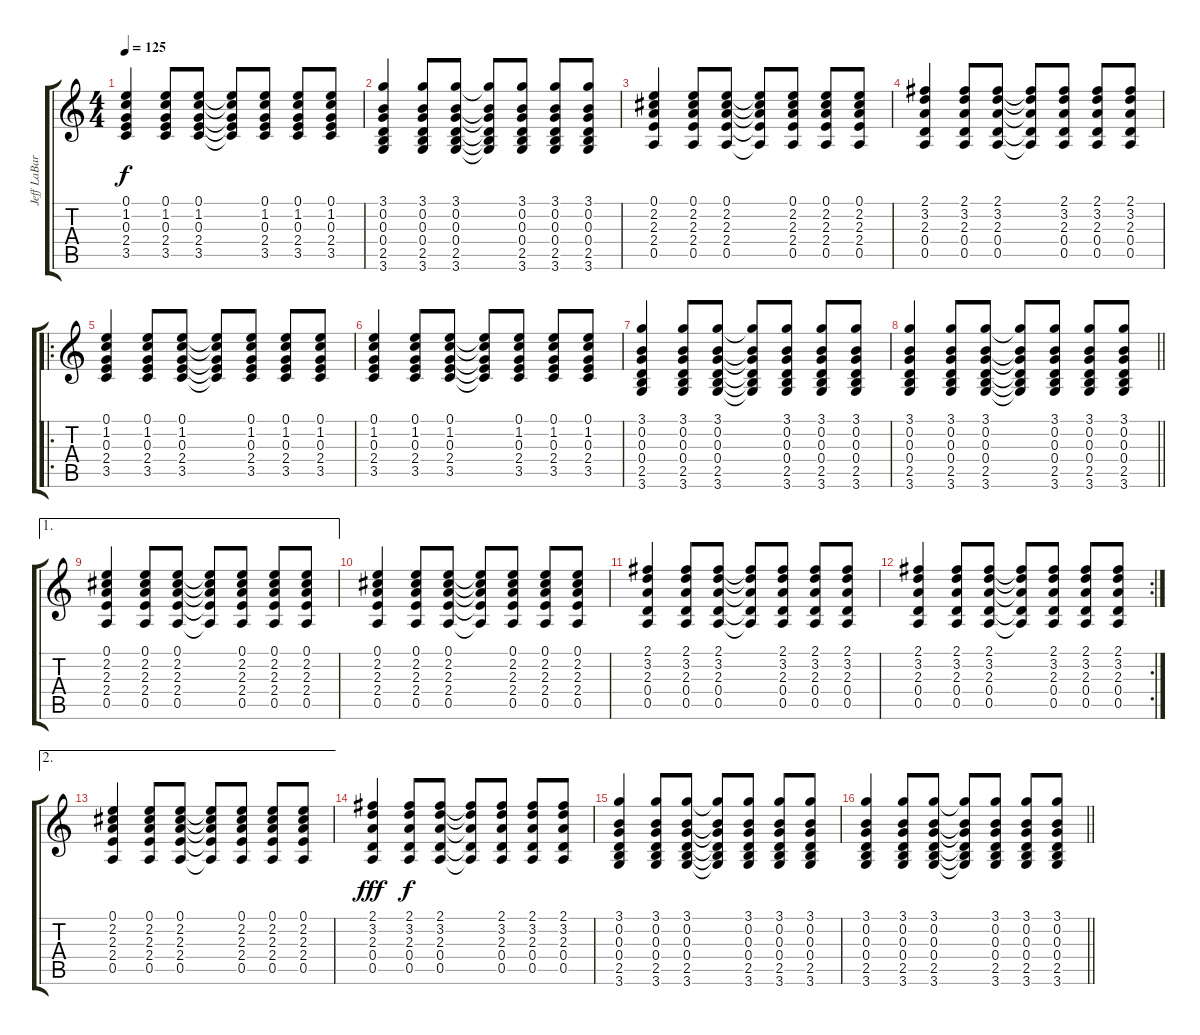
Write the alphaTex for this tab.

\track ("Jeff LaBar - Acoustic Guitar" "Jeff LaBar") {instrument acousticguitarsteel}
\staff {score tabs}
\tuning (E4 B3 G3 D3 A2 E2) {hide}
\ts (4 4)
\tempo 125
\clef g2
\ks c
(0.1 1.2 0.3 2.4 3.5).4{dy f} (0.1 1.2 0.3 2.4 3.5).8 (0.1 1.2 0.3 2.4 3.5).8 (0.1{t} 1.2{t} 0.3{t} 2.4{t} 3.5{t}).8 (0.1 1.2 0.3 2.4 3.5).8 (0.1 1.2 0.3 2.4 3.5).8 (0.1 1.2 0.3 2.4 3.5).8 |
(3.1 0.2 0.3 0.4 2.5 3.6).4 (3.1 0.2 0.3 0.4 2.5 3.6).8 (3.1 0.2 0.3 0.4 2.5 3.6).8 (3.1{t} 0.2{t} 0.3{t} 0.4{t} 2.5{t} 3.6{t}).8 (3.1 0.2 0.3 0.4 2.5 3.6).8 (3.1 0.2 0.3 0.4 2.5 3.6).8 (3.1 0.2 0.3 0.4 2.5 3.6).8 |
(0.1 2.2 2.3 2.4 0.5).4 (0.1 2.2 2.3 2.4 0.5).8 (0.1 2.2 2.3 2.4 0.5).8 (0.1{t} 2.2{t} 2.3{t} 2.4{t} 0.5{t}).8 (0.1 2.2 2.3 2.4 0.5).8 (0.1 2.2 2.3 2.4 0.5).8 (0.1 2.2 2.3 2.4 0.5).8 |
(2.1 3.2 2.3 0.4 0.5).4 (2.1 3.2 2.3 0.4 0.5).8 (2.1 3.2 2.3 0.4 0.5).8 (2.1{t} 3.2{t} 2.3{t} 0.4{t} 0.5{t}).8 (2.1 3.2 2.3 0.4 0.5).8 (2.1 3.2 2.3 0.4 0.5).8 (2.1 3.2 2.3 0.4 0.5).8 |
\ro
(0.1 1.2 0.3 2.4 3.5).4 (0.1 1.2 0.3 2.4 3.5).8 (0.1 1.2 0.3 2.4 3.5).8 (0.1{t} 1.2{t} 0.3{t} 2.4{t} 3.5{t}).8 (0.1 1.2 0.3 2.4 3.5).8 (0.1 1.2 0.3 2.4 3.5).8 (0.1 1.2 0.3 2.4 3.5).8 |
(0.1 1.2 0.3 2.4 3.5).4 (0.1 1.2 0.3 2.4 3.5).8 (0.1 1.2 0.3 2.4 3.5).8 (0.1{t} 1.2{t} 0.3{t} 2.4{t} 3.5{t}).8 (0.1 1.2 0.3 2.4 3.5).8 (0.1 1.2 0.3 2.4 3.5).8 (0.1 1.2 0.3 2.4 3.5).8 |
(3.1 0.2 0.3 0.4 2.5 3.6).4 (3.1 0.2 0.3 0.4 2.5 3.6).8 (3.1 0.2 0.3 0.4 2.5 3.6).8 (3.1{t} 0.2{t} 0.3{t} 0.4{t} 2.5{t} 3.6{t}).8 (3.1 0.2 0.3 0.4 2.5 3.6).8 (3.1 0.2 0.3 0.4 2.5 3.6).8 (3.1 0.2 0.3 0.4 2.5 3.6).8 |
\barLineRight lightlight
(3.1 0.2 0.3 0.4 2.5 3.6).4 (3.1 0.2 0.3 0.4 2.5 3.6).8 (3.1 0.2 0.3 0.4 2.5 3.6).8 (3.1{t} 0.2{t} 0.3{t} 0.4{t} 2.5{t} 3.6{t}).8 (3.1 0.2 0.3 0.4 2.5 3.6).8 (3.1 0.2 0.3 0.4 2.5 3.6).8 (3.1 0.2 0.3 0.4 2.5 3.6).8 |
\ae 1
(0.1 2.2 2.3 2.4 0.5).4 (0.1 2.2 2.3 2.4 0.5).8 (0.1 2.2 2.3 2.4 0.5).8 (0.1{t} 2.2{t} 2.3{t} 2.4{t} 0.5{t}).8 (0.1 2.2 2.3 2.4 0.5).8 (0.1 2.2 2.3 2.4 0.5).8 (0.1 2.2 2.3 2.4 0.5).8 |
(0.1 2.2 2.3 2.4 0.5).4 (0.1 2.2 2.3 2.4 0.5).8 (0.1 2.2 2.3 2.4 0.5).8 (0.1{t} 2.2{t} 2.3{t} 2.4{t} 0.5{t}).8 (0.1 2.2 2.3 2.4 0.5).8 (0.1 2.2 2.3 2.4 0.5).8 (0.1 2.2 2.3 2.4 0.5).8 |
(2.1 3.2 2.3 0.4 0.5).4 (2.1 3.2 2.3 0.4 0.5).8 (2.1 3.2 2.3 0.4 0.5).8 (2.1{t} 3.2{t} 2.3{t} 0.4{t} 0.5{t}).8 (2.1 3.2 2.3 0.4 0.5).8 (2.1 3.2 2.3 0.4 0.5).8 (2.1 3.2 2.3 0.4 0.5).8 |
\rc 2
(2.1 3.2 2.3 0.4 0.5).4 (2.1 3.2 2.3 0.4 0.5).8 (2.1 3.2 2.3 0.4 0.5).8 (2.1{t} 3.2{t} 2.3{t} 0.4{t} 0.5{t}).8 (2.1 3.2 2.3 0.4 0.5).8 (2.1 3.2 2.3 0.4 0.5).8 (2.1 3.2 2.3 0.4 0.5).8 |
\ae 2
(0.1 2.2 2.3 2.4 0.5).4 (0.1 2.2 2.3 2.4 0.5).8 (0.1 2.2 2.3 2.4 0.5).8 (0.1{t} 2.2{t} 2.3{t} 2.4{t} 0.5{t}).8 (0.1 2.2 2.3 2.4 0.5).8 (0.1 2.2 2.3 2.4 0.5).8 (0.1 2.2 2.3 2.4 0.5).8 |
(2.1 3.2 2.3 0.4 0.5).4{dy fff} (2.1 3.2 2.3 0.4 0.5).8{dy f} (2.1 3.2 2.3 0.4 0.5).8 (2.1{t} 3.2{t} 2.3{t} 0.4{t} 0.5{t}).8 (2.1 3.2 2.3 0.4 0.5).8 (2.1 3.2 2.3 0.4 0.5).8 (2.1 3.2 2.3 0.4 0.5).8 |
(3.1 0.2 0.3 0.4 2.5 3.6).4 (3.1 0.2 0.3 0.4 2.5 3.6).8 (3.1 0.2 0.3 0.4 2.5 3.6).8 (3.1{t} 0.2{t} 0.3{t} 0.4{t} 2.5{t} 3.6{t}).8 (3.1 0.2 0.3 0.4 2.5 3.6).8 (3.1 0.2 0.3 0.4 2.5 3.6).8 (3.1 0.2 0.3 0.4 2.5 3.6).8 |
\barLineRight lightlight
(3.1 0.2 0.3 0.4 2.5 3.6).4 (3.1 0.2 0.3 0.4 2.5 3.6).8 (3.1 0.2 0.3 0.4 2.5 3.6).8 (3.1{t} 0.2{t} 0.3{t} 0.4{t} 2.5{t} 3.6{t}).8 (3.1 0.2 0.3 0.4 2.5 3.6).8 (3.1 0.2 0.3 0.4 2.5 3.6).8 (3.1 0.2 0.3 0.4 2.5 3.6).8
